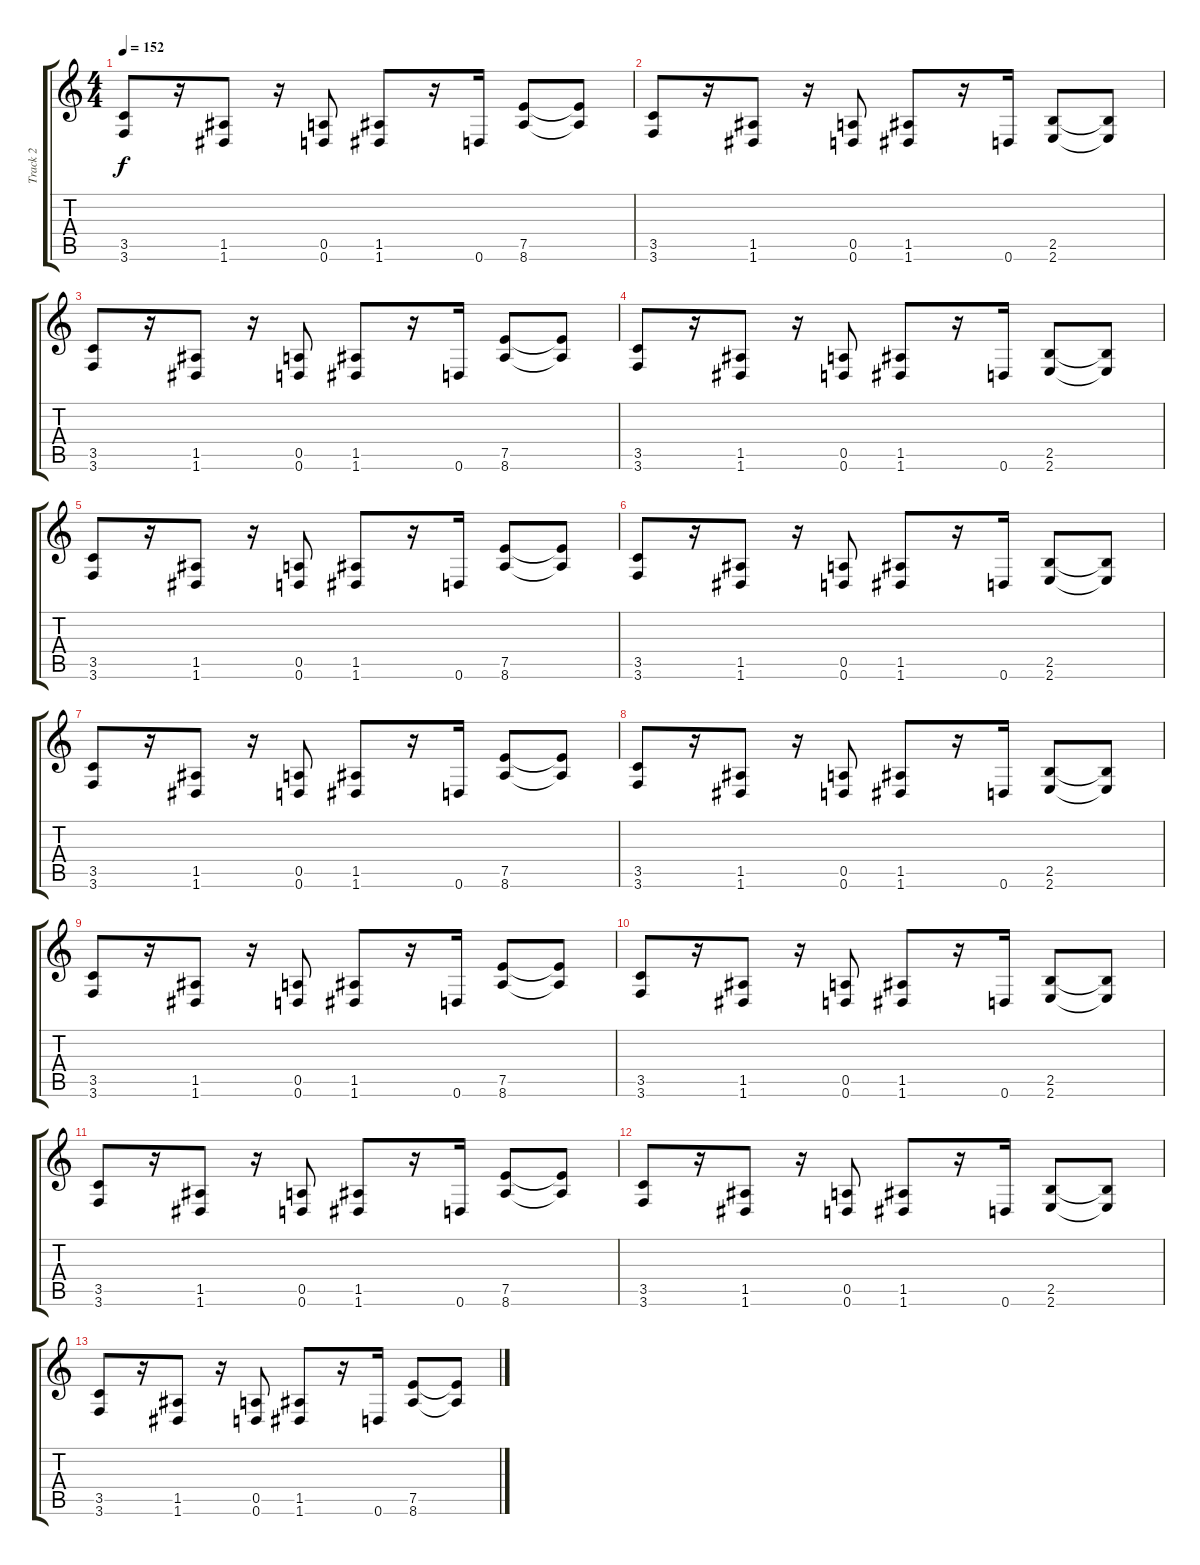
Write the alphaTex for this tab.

\track ("Track 2" "Track 2") {instrument overdrivenguitar}
\staff {score tabs}
\tuning (E4 B3 G3 D3 A2 D2) {hide}
\ts (4 4)
\tempo 152
\clef g2
\ks c
(3.5 3.6).8{dy f} r.16 (1.5 1.6).8 r.16 (0.5 0.6).8 (1.5 1.6).8 r.16 0.6.16 (7.5 8.6).8 (7.5{t} 8.6{t}).8 |
(3.5 3.6).8 r.16 (1.5 1.6).8 r.16 (0.5 0.6).8 (1.5 1.6).8 r.16 0.6.16 (2.5 2.6).8 (2.5{t} 2.6{t}).8 |
(3.5 3.6).8 r.16 (1.5 1.6).8 r.16 (0.5 0.6).8 (1.5 1.6).8 r.16 0.6.16 (7.5 8.6).8 (7.5{t} 8.6{t}).8 |
(3.5 3.6).8 r.16 (1.5 1.6).8 r.16 (0.5 0.6).8 (1.5 1.6).8 r.16 0.6.16 (2.5 2.6).8 (2.5{t} 2.6{t}).8 |
(3.5 3.6).8 r.16 (1.5 1.6).8 r.16 (0.5 0.6).8 (1.5 1.6).8 r.16 0.6.16 (7.5 8.6).8 (7.5{t} 8.6{t}).8 |
(3.5 3.6).8 r.16 (1.5 1.6).8 r.16 (0.5 0.6).8 (1.5 1.6).8 r.16 0.6.16 (2.5 2.6).8 (2.5{t} 2.6{t}).8 |
(3.5 3.6).8 r.16 (1.5 1.6).8 r.16 (0.5 0.6).8 (1.5 1.6).8 r.16 0.6.16 (7.5 8.6).8 (7.5{t} 8.6{t}).8 |
(3.5 3.6).8 r.16 (1.5 1.6).8 r.16 (0.5 0.6).8 (1.5 1.6).8 r.16 0.6.16 (2.5 2.6).8 (2.5{t} 2.6{t}).8 |
(3.5 3.6).8 r.16 (1.5 1.6).8 r.16 (0.5 0.6).8 (1.5 1.6).8 r.16 0.6.16 (7.5 8.6).8 (7.5{t} 8.6{t}).8 |
(3.5 3.6).8 r.16 (1.5 1.6).8 r.16 (0.5 0.6).8 (1.5 1.6).8 r.16 0.6.16 (2.5 2.6).8 (2.5{t} 2.6{t}).8 |
(3.5 3.6).8 r.16 (1.5 1.6).8 r.16 (0.5 0.6).8 (1.5 1.6).8 r.16 0.6.16 (7.5 8.6).8 (7.5{t} 8.6{t}).8 |
(3.5 3.6).8 r.16 (1.5 1.6).8 r.16 (0.5 0.6).8 (1.5 1.6).8 r.16 0.6.16 (2.5 2.6).8 (2.5{t} 2.6{t}).8 |
(3.5 3.6).8 r.16 (1.5 1.6).8 r.16 (0.5 0.6).8 (1.5 1.6).8 r.16 0.6.16 (7.5 8.6).8 (7.5{t} 8.6{t}).8
